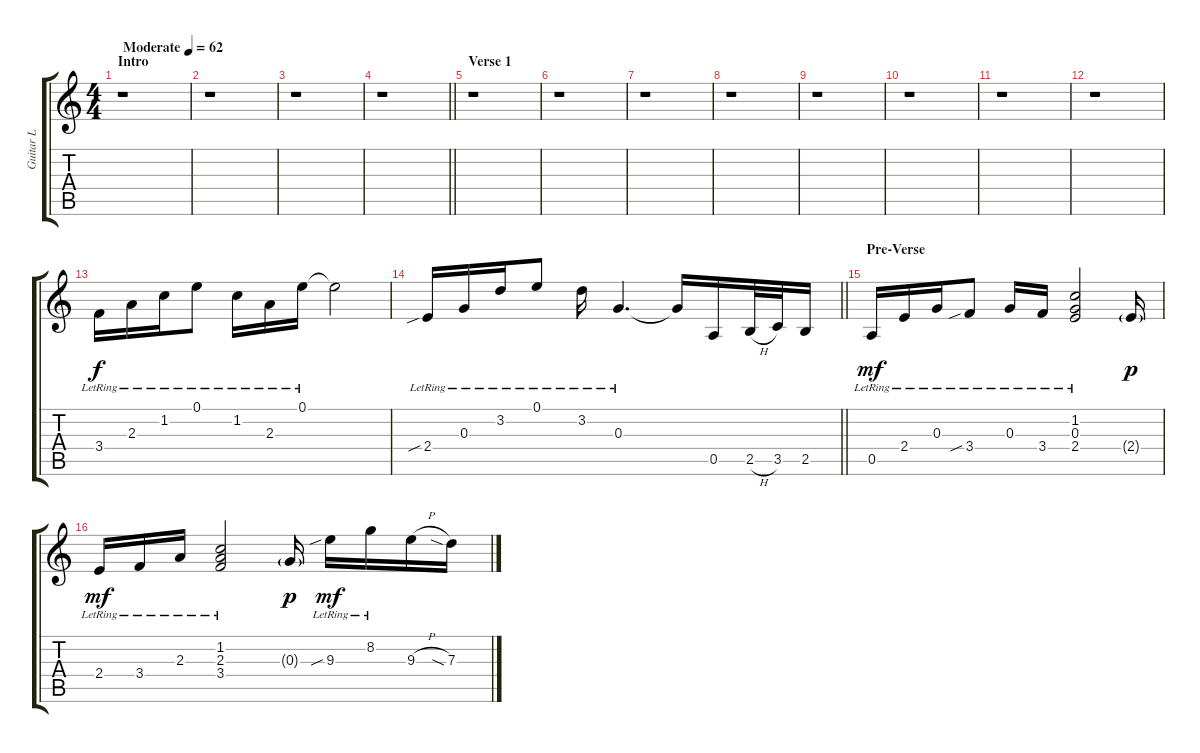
\track ("Guitar L" "Guitar L") {instrument acousticguitarsteel}
\staff {score tabs}
\tuning (E4 B3 G3 D3 A2 D2) {hide}
\ts (4 4)
\section ("" "Intro")
\tempo (62 "Moderate")
\clef g2
\ks c
r.1{dy f instrument acousticguitarsteel} |
r.1 |
r.1 |
\barLineRight lightlight
r.1 |
\section ("" "Verse 1")
r.1 |
r.1 |
r.1 |
r.1 |
r.1 |
r.1 |
r.1 |
r.1 |
3.4{lr}.16 2.3{lr}.16 1.2{lr}.16 0.1{lr}.8 1.2{lr}.16 2.3{lr}.16 0.1{lr}.16 0.1{t}.2 |
\barLineRight lightlight
2.4{sib lr}.16 0.3{lr}.16 3.2{lr}.16 0.1{lr}.8 3.2{lr}.16 0.3{lr}.4{d} 0.3{t}.16 0.5.16 2.5{h}.32 3.5.32 2.5.16 |
\section ("" "Pre-Verse")
0.5{lr}.16{dy mf} 2.4{lr}.16 0.3{lr}.16 3.4{sib lr}.8 0.3{lr}.16 3.4{lr}.16 (1.2{lr} 0.3{lr} 2.4{lr}).2 2.4{g}.16{dy p} |
2.4{lr}.16{dy mf} 3.4{lr}.16 2.3{lr}.16 (1.2{lr} 2.3{lr} 3.4{lr}).2 0.3{g}.16{dy p} 9.3{sib lr}.16{dy mf} 8.2{lr}.16 9.3{h}.16 7.3{sia}.16
